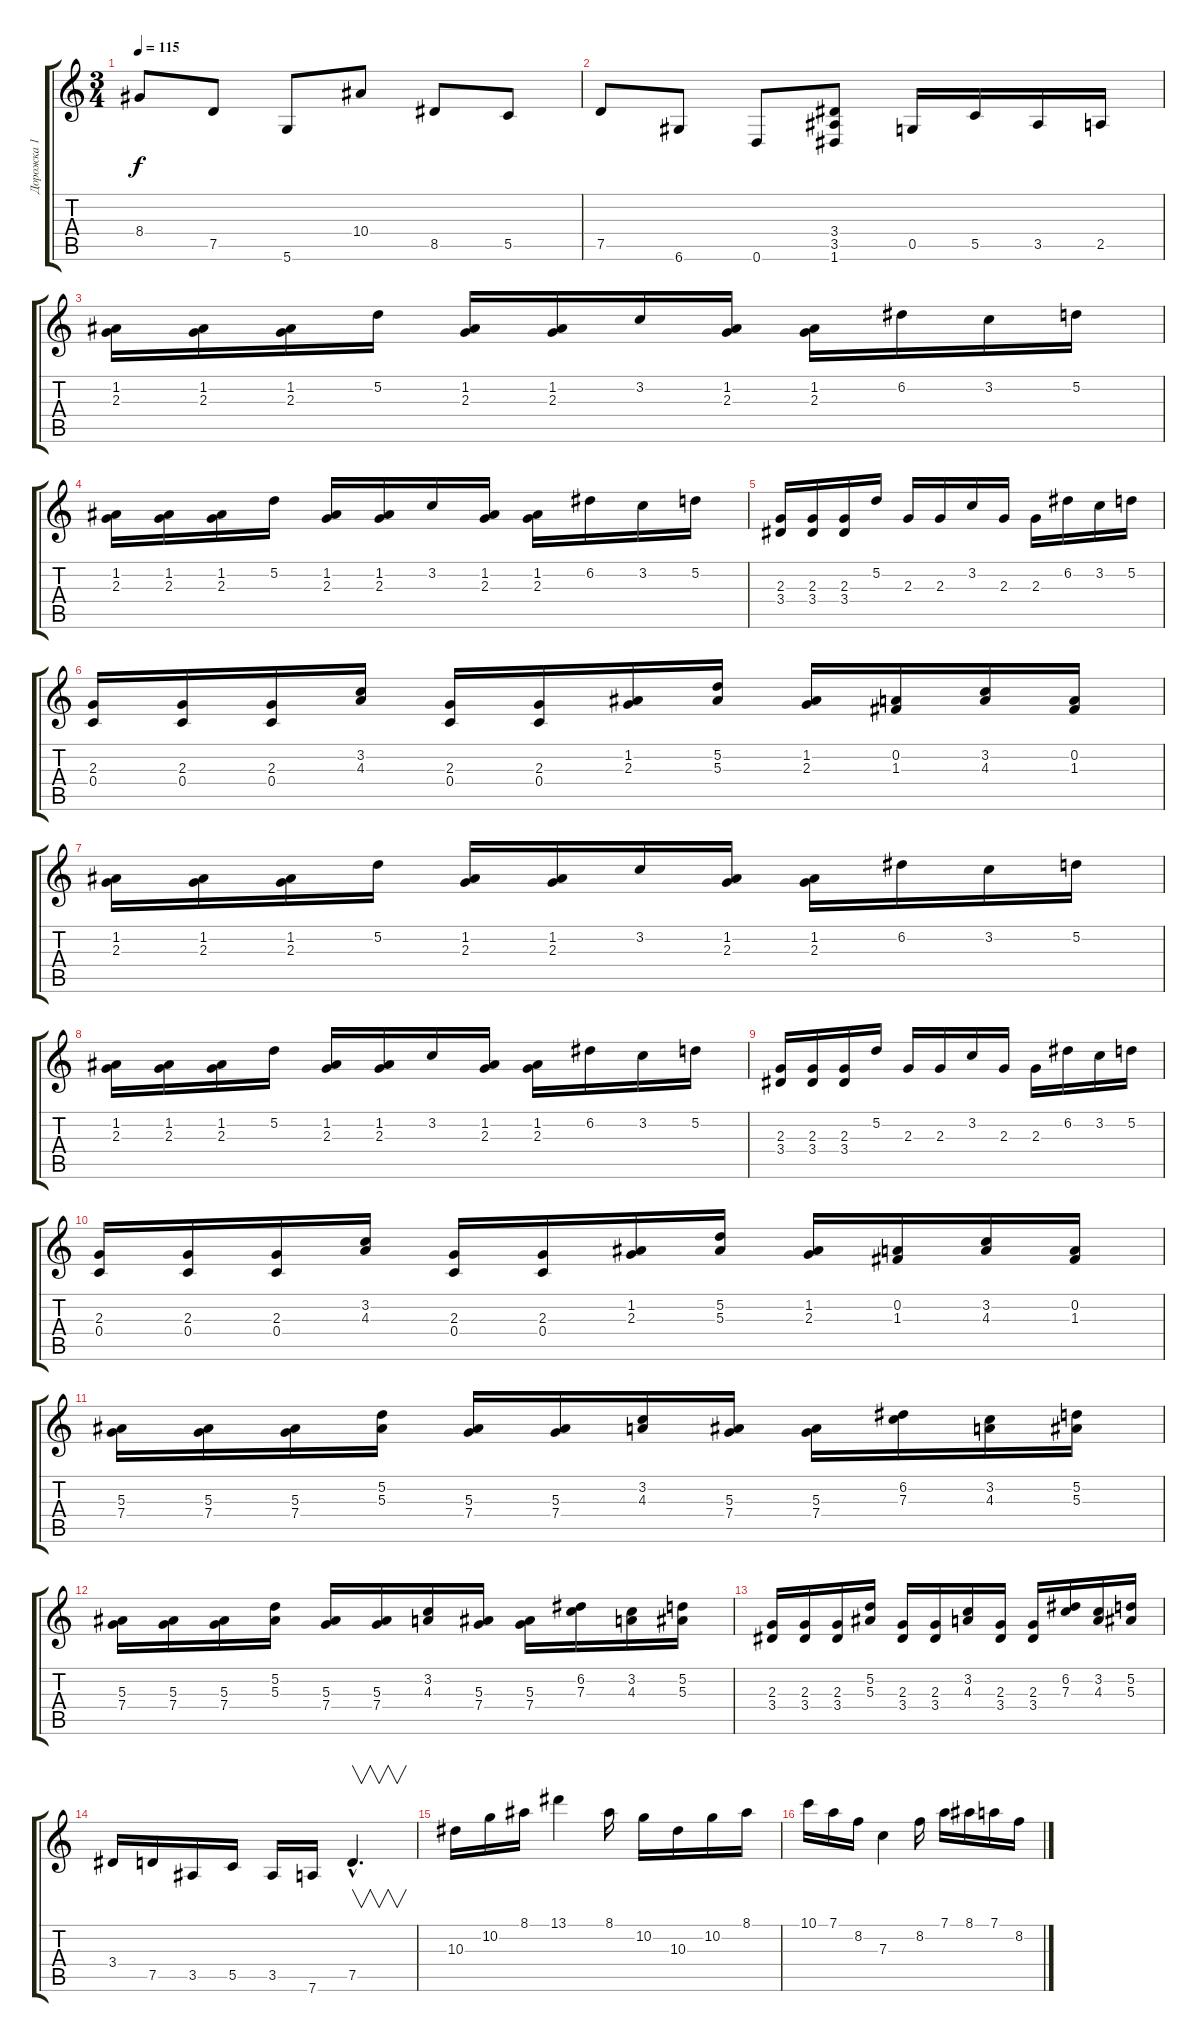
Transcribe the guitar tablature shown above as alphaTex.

\track ("Дорожка 1" "Дорожка 1") {instrument distortionguitar}
\staff {score tabs}
\tuning (D4 A3 F3 C3 G2 D2) {hide}
\ts (3 4)
\tempo 115
\clef g2
\ks c
8.4.8{dy f} 7.5.8 5.6.8 10.4.8 8.5.8 5.5.8 |
7.5.8 6.6.8 0.6.8 (3.4 3.5 1.6).8 0.5.16 5.5.16 3.5.16 2.5.16 |
(1.2 2.3).16 (1.2 2.3).16 (1.2 2.3).16 5.2.16 (1.2 2.3).16 (1.2 2.3).16 3.2.16 (1.2 2.3).16 (1.2 2.3).16 6.2.16 3.2.16 5.2.16 |
(1.2 2.3).16 (1.2 2.3).16 (1.2 2.3).16 5.2.16 (1.2 2.3).16 (1.2 2.3).16 3.2.16 (1.2 2.3).16 (1.2 2.3).16 6.2.16 3.2.16 5.2.16 |
(2.3 3.4).16 (2.3 3.4).16 (2.3 3.4).16 5.2.16 2.3.16 2.3.16 3.2.16 2.3.16 2.3.16 6.2.16 3.2.16 5.2.16 |
(2.3 0.4).16 (2.3 0.4).16 (2.3 0.4).16 (3.2 4.3).16 (2.3 0.4).16 (2.3 0.4).16 (1.2 2.3).16 (5.2 5.3).16 (1.2 2.3).16 (0.2 1.3).16 (3.2 4.3).16 (0.2 1.3).16 |
(1.2 2.3).16 (1.2 2.3).16 (1.2 2.3).16 5.2.16 (1.2 2.3).16 (1.2 2.3).16 3.2.16 (1.2 2.3).16 (1.2 2.3).16 6.2.16 3.2.16 5.2.16 |
(1.2 2.3).16 (1.2 2.3).16 (1.2 2.3).16 5.2.16 (1.2 2.3).16 (1.2 2.3).16 3.2.16 (1.2 2.3).16 (1.2 2.3).16 6.2.16 3.2.16 5.2.16 |
(2.3 3.4).16 (2.3 3.4).16 (2.3 3.4).16 5.2.16 2.3.16 2.3.16 3.2.16 2.3.16 2.3.16 6.2.16 3.2.16 5.2.16 |
(2.3 0.4).16 (2.3 0.4).16 (2.3 0.4).16 (3.2 4.3).16 (2.3 0.4).16 (2.3 0.4).16 (1.2 2.3).16 (5.2 5.3).16 (1.2 2.3).16 (0.2 1.3).16 (3.2 4.3).16 (0.2 1.3).16 |
(5.3 7.4).16 (5.3 7.4).16 (5.3 7.4).16 (5.2 5.3).16 (5.3 7.4).16 (5.3 7.4).16 (3.2 4.3).16 (5.3 7.4).16 (5.3 7.4).16 (6.2 7.3).16 (3.2 4.3).16 (5.2 5.3).16 |
(5.3 7.4).16 (5.3 7.4).16 (5.3 7.4).16 (5.2 5.3).16 (5.3 7.4).16 (5.3 7.4).16 (3.2 4.3).16 (5.3 7.4).16 (5.3 7.4).16 (6.2 7.3).16 (3.2 4.3).16 (5.2 5.3).16 |
(2.3 3.4).16 (2.3 3.4).16 (2.3 3.4).16 (5.2 5.3).16 (2.3 3.4).16 (2.3 3.4).16 (3.2 4.3).16 (2.3 3.4).16 (2.3 3.4).16 (6.2 7.3).16 (3.2 4.3).16 (5.2 5.3).16 |
3.4.16 7.5.16 3.5.16 5.5.16 3.5.16 7.6.16 7.5{hac}.4{v d} |
10.3.16 10.2.16 8.1.16 13.1.4 8.1.16 10.2.16 10.3.16 10.2.16 8.1.16 |
10.1.16 7.1.16 8.2.16 7.3.4 8.2.16 7.1.16 8.1.16 7.1.16 8.2.16
